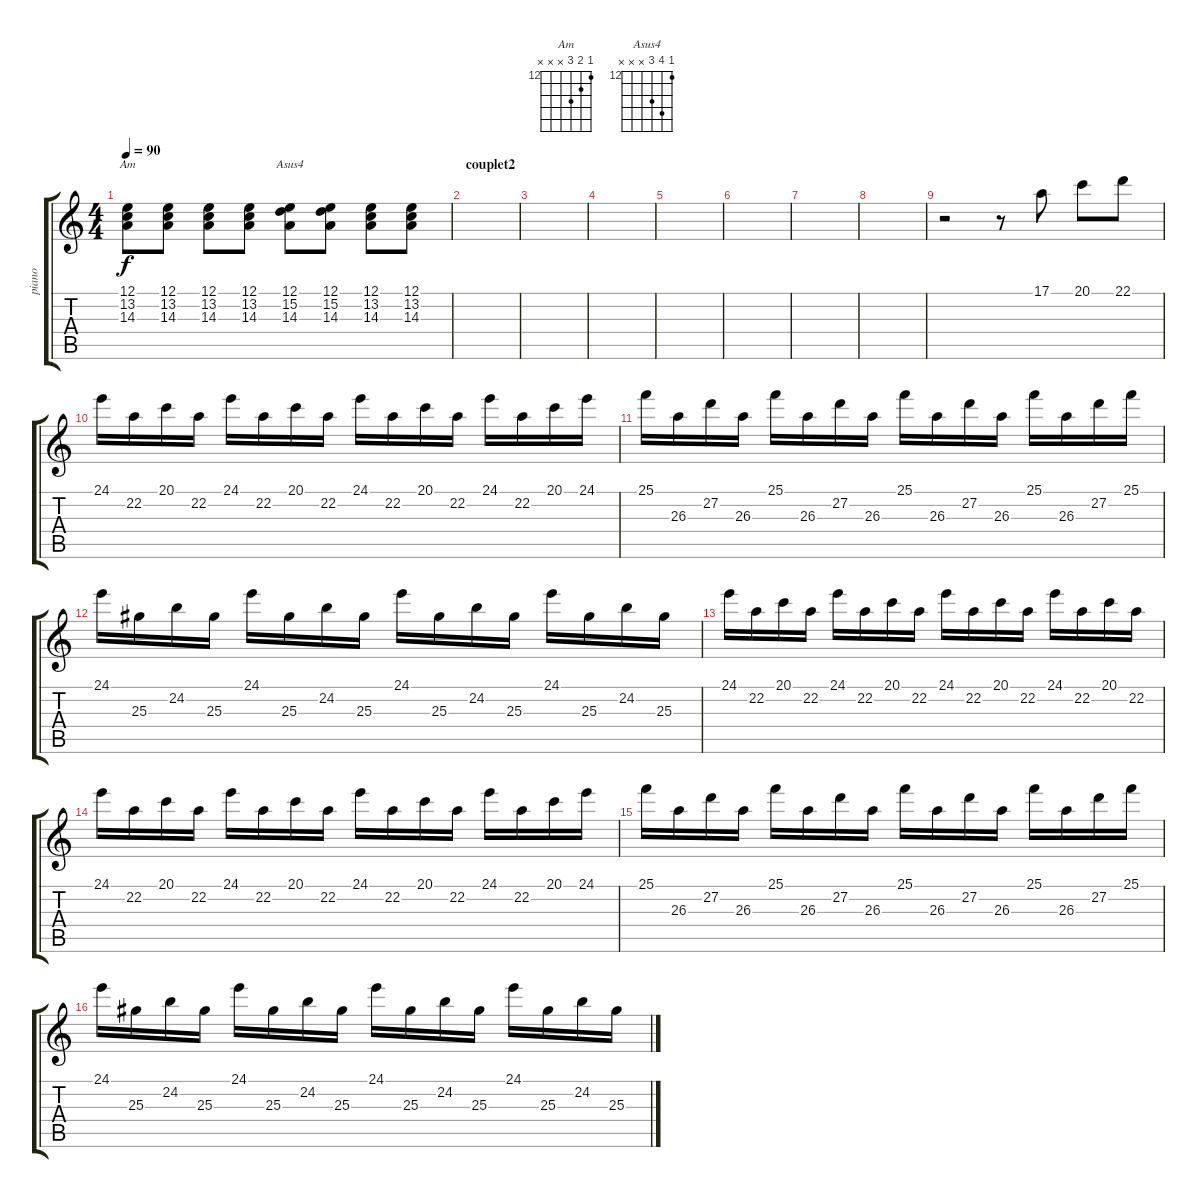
\track ("piano" "piano") {instrument acousticgrandpiano}
\staff {score tabs}
\tuning (E4 B3 G3 D3 A2 E2) {hide}
\chord ("Am" 12 13 14 x x x) {firstfret 12}
\chord ("Asus4" 12 15 14 x x x) {firstfret 12}
\ts (4 4)
\tempo 90
\clef g2
\ks aminor
(12.1 13.2 14.3).8{ch "Am" dy f} (12.1 13.2 14.3).8 (12.1 13.2 14.3).8 (12.1 13.2 14.3).8 (12.1 15.2 14.3).8{ch "Asus4"} (12.1 15.2 14.3).8 (12.1 13.2 14.3).8 (12.1 13.2 14.3).8 |
\section ("" "couplet2")
|
|
|
|
|
|
|
r.2{volume 13} r.8 17.1.8 20.1.8 22.1.8 |
24.1.16 22.2.16 20.1.16 22.2.16 24.1.16 22.2.16 20.1.16 22.2.16 24.1.16 22.2.16 20.1.16 22.2.16 24.1.16 22.2.16 20.1.16 24.1.16 |
25.1.16 26.3.16 27.2.16 26.3.16 25.1.16 26.3.16 27.2.16 26.3.16 25.1.16 26.3.16 27.2.16 26.3.16 25.1.16 26.3.16 27.2.16 25.1.16 |
24.1.16 25.3.16 24.2.16 25.3.16 24.1.16 25.3.16 24.2.16 25.3.16 24.1.16 25.3.16 24.2.16 25.3.16 24.1.16 25.3.16 24.2.16 25.3.16 |
24.1.16 22.2.16 20.1.16 22.2.16 24.1.16 22.2.16 20.1.16 22.2.16 24.1.16 22.2.16 20.1.16 22.2.16 24.1.16 22.2.16 20.1.16 22.2.16 |
24.1.16 22.2.16 20.1.16 22.2.16 24.1.16 22.2.16 20.1.16 22.2.16 24.1.16 22.2.16 20.1.16 22.2.16 24.1.16 22.2.16 20.1.16 24.1.16 |
25.1.16 26.3.16 27.2.16 26.3.16 25.1.16 26.3.16 27.2.16 26.3.16 25.1.16 26.3.16 27.2.16 26.3.16 25.1.16 26.3.16 27.2.16 25.1.16 |
24.1.16 25.3.16 24.2.16 25.3.16 24.1.16 25.3.16 24.2.16 25.3.16 24.1.16 25.3.16 24.2.16 25.3.16 24.1.16 25.3.16 24.2.16 25.3.16
